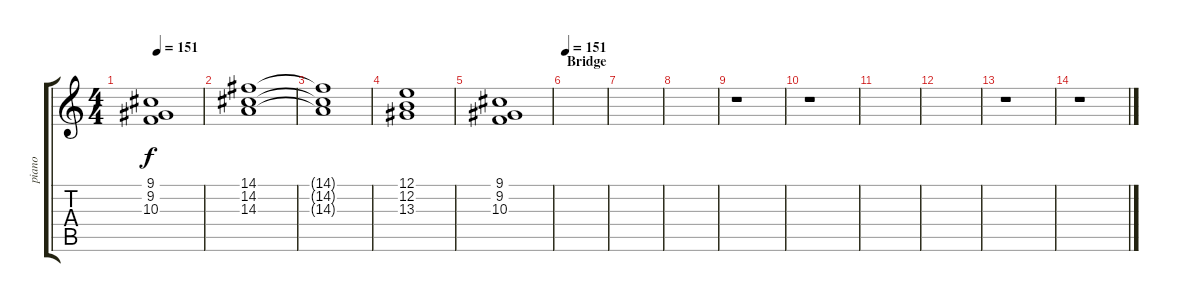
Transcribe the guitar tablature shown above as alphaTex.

\track ("piano" "piano") {instrument electricgrandpiano}
\staff {score tabs}
\tuning (E4 B3 G3 D3 A2 E2) {hide}
\ts (4 4)
\tempo 151
\clef g2
\ks c
(9.1{t} 9.2{t} 10.3{t}).1{dy f} |
(14.1 14.2 14.3).1 |
(14.1{t} 14.2{t} 14.3{t}).1 |
(12.1 12.2 13.3).1 |
(9.1 9.2 10.3).1 |
\section ("" "Bridge")
\tempo 151
|
|
|
r.1{instrument electricgrandpiano} |
r.1 |
|
|
r.1 |
r.1
